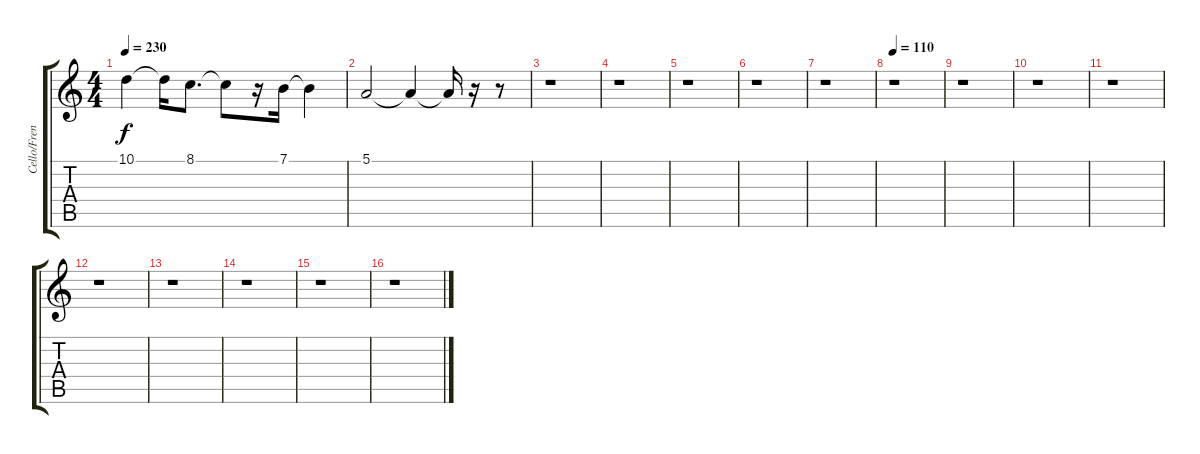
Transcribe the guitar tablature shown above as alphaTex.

\track ("Cello/French Horn/Trumpet" "Cello/Fren") {instrument cello}
\staff {score tabs}
\tuning (E4 B3 G3 D3 A2 E2) {hide}
\ts (4 4)
\tempo 230
\clef g2
\ks c
10.1.4{dy f} 10.1{t}.16 8.1.8{d} 8.1{t}.8 r.16 7.1.16 7.1{t}.4 |
5.1.2 5.1{t}.4 5.1{t}.16 r.16 r.8 |
r.1 |
r.1 |
r.1 |
r.1 |
r.1 |
\tempo 110
r.1 |
r.1 |
r.1 |
r.1 |
r.1 |
r.1 |
r.1 |
r.1 |
r.1
